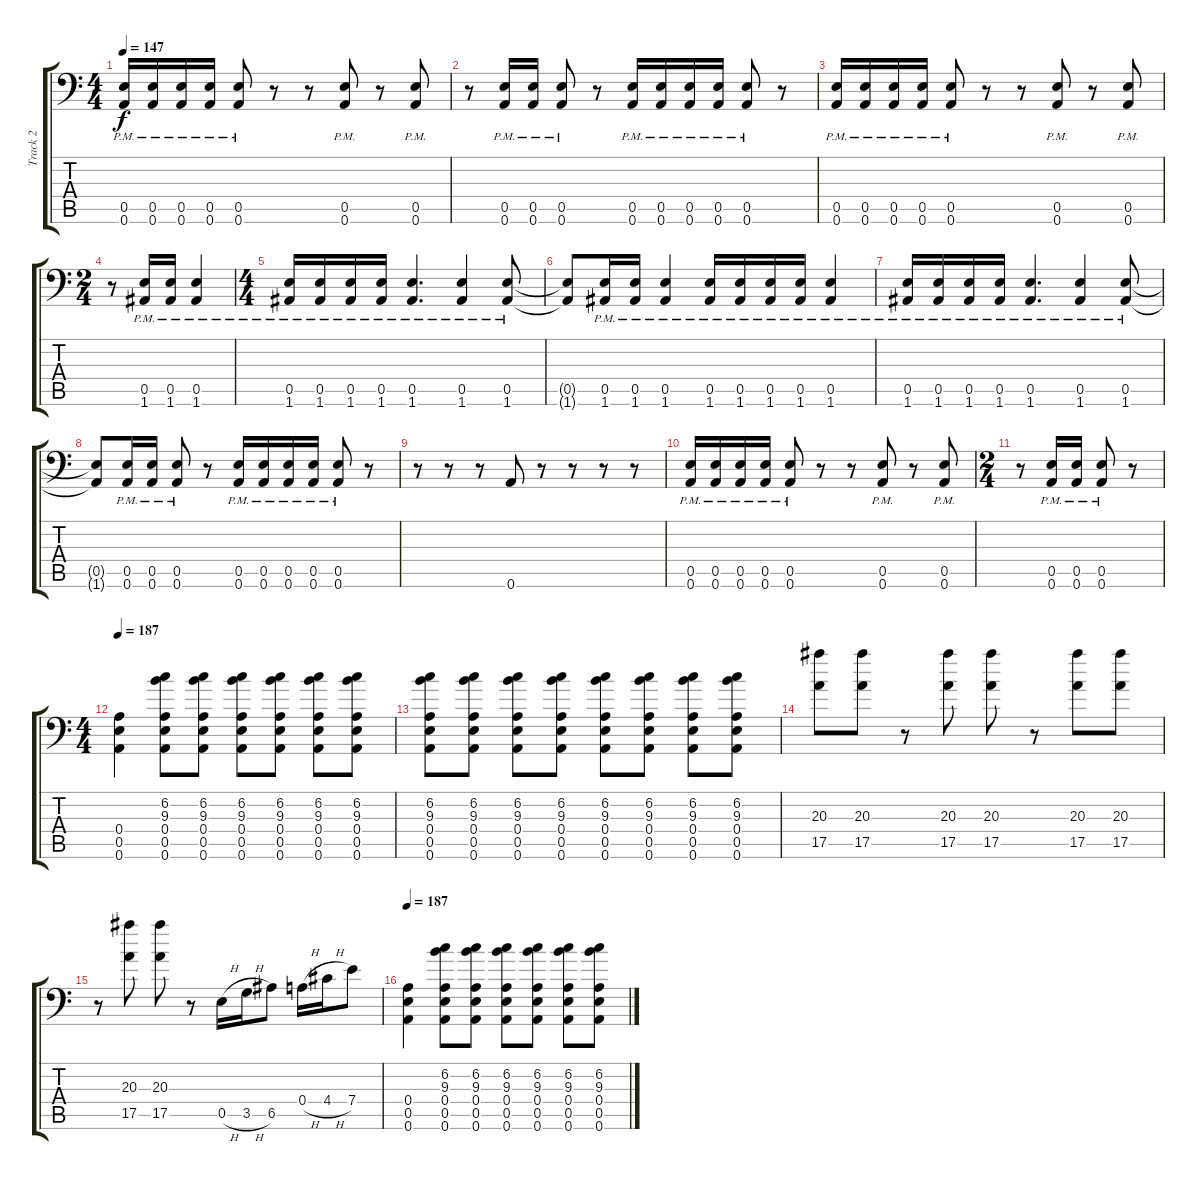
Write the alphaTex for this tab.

\track ("Track 2" "Track 2") {instrument distortionguitar}
\staff {score tabs}
\tuning (B3 Gb3 D3 A2 E2 A1) {hide}
\ts (4 4)
\tempo 147
\clef f4
\ks c
(0.5{pm} 0.6{pm}).16{dy f} (0.5{pm} 0.6{pm}).16 (0.5{pm} 0.6{pm}).16 (0.5{pm} 0.6{pm}).16 (0.5{pm} 0.6{pm}).8 r.8 r.8 (0.5{pm} 0.6{pm}).8 r.8 (0.5{pm} 0.6{pm}).8 |
r.8 (0.5{pm} 0.6{pm}).16 (0.5{pm} 0.6{pm}).16 (0.5{pm} 0.6{pm}).8 r.8 (0.5{pm} 0.6{pm}).16 (0.5{pm} 0.6{pm}).16 (0.5{pm} 0.6{pm}).16 (0.5{pm} 0.6{pm}).16 (0.5{pm} 0.6{pm}).8 r.8 |
(0.5{pm} 0.6{pm}).16 (0.5{pm} 0.6{pm}).16 (0.5{pm} 0.6{pm}).16 (0.5{pm} 0.6{pm}).16 (0.5{pm} 0.6{pm}).8 r.8 r.8 (0.5{pm} 0.6{pm}).8 r.8 (0.5{pm} 0.6{pm}).8 |
\ts (2 4)
r.8 (0.5{pm} 1.6{pm}).16 (0.5{pm} 1.6{pm}).16 (0.5{pm} 1.6{pm}).4 |
\ts (4 4)
(0.5{pm} 1.6{pm}).16 (0.5{pm} 1.6{pm}).16 (0.5{pm} 1.6{pm}).16 (0.5{pm} 1.6{pm}).16 (0.5{pm} 1.6{pm}).4{d} (0.5{pm} 1.6{pm}).4 (0.5{pm} 1.6{pm}).8 |
(0.5{t} 1.6{t}).8 (0.5{pm} 1.6{pm}).16 (0.5{pm} 1.6{pm}).16 (0.5{pm} 1.6{pm}).4 (0.5{pm} 1.6{pm}).16 (0.5{pm} 1.6{pm}).16 (0.5{pm} 1.6{pm}).16 (0.5{pm} 1.6{pm}).16 (0.5{pm} 1.6{pm}).4 |
(0.5{pm} 1.6{pm}).16 (0.5{pm} 1.6{pm}).16 (0.5{pm} 1.6{pm}).16 (0.5{pm} 1.6{pm}).16 (0.5{pm} 1.6{pm}).4{d} (0.5{pm} 1.6{pm}).4 (0.5{pm} 1.6{pm}).8 |
(0.5{t} 1.6{t}).8 (0.5{pm} 0.6{pm}).16 (0.5{pm} 0.6{pm}).16 (0.5{pm} 0.6{pm}).8 r.8 (0.5{pm} 0.6{pm}).16 (0.5{pm} 0.6{pm}).16 (0.5{pm} 0.6{pm}).16 (0.5{pm} 0.6{pm}).16 (0.5{pm} 0.6{pm}).8 r.8 |
r.8 r.8 r.8 0.6.8 r.8 r.8 r.8 r.8 |
(0.5{pm} 0.6{pm}).16 (0.5{pm} 0.6{pm}).16 (0.5{pm} 0.6{pm}).16 (0.5{pm} 0.6{pm}).16 (0.5{pm} 0.6{pm}).8 r.8 r.8 (0.5{pm} 0.6{pm}).8 r.8 (0.5{pm} 0.6{pm}).8 |
\ts (2 4)
r.8 (0.5{pm} 0.6{pm}).16 (0.5{pm} 0.6{pm}).16 (0.5{pm} 0.6{pm}).8 r.8 |
\ts (4 4)
\tempo 187
(0.4 0.5 0.6).4 (6.2 9.3 0.4 0.5 0.6).8 (6.2 9.3 0.4 0.5 0.6).8 (6.2 9.3 0.4 0.5 0.6).8 (6.2 9.3 0.4 0.5 0.6).8 (6.2 9.3 0.4 0.5 0.6).8 (6.2 9.3 0.4 0.5 0.6).8 |
(6.2 9.3 0.4 0.5 0.6).8 (6.2 9.3 0.4 0.5 0.6).8 (6.2 9.3 0.4 0.5 0.6).8 (6.2 9.3 0.4 0.5 0.6).8 (6.2 9.3 0.4 0.5 0.6).8 (6.2 9.3 0.4 0.5 0.6).8 (6.2 9.3 0.4 0.5 0.6).8 (6.2 9.3 0.4 0.5 0.6).8 |
(20.3 17.5).8 (20.3 17.5).8 r.8 (20.3 17.5).8 (20.3 17.5).8 r.8 (20.3 17.5).8 (20.3 17.5).8 |
r.8 (20.3 17.5).8 (20.3 17.5).8 r.8 0.5{h}.16 3.5{h}.16 6.5.8 0.4{h}.16 4.4{h}.16 7.4.8 |
\tempo 187
(0.4 0.5 0.6).4 (6.2 9.3 0.4 0.5 0.6).8 (6.2 9.3 0.4 0.5 0.6).8 (6.2 9.3 0.4 0.5 0.6).8 (6.2 9.3 0.4 0.5 0.6).8 (6.2 9.3 0.4 0.5 0.6).8 (6.2 9.3 0.4 0.5 0.6).8
